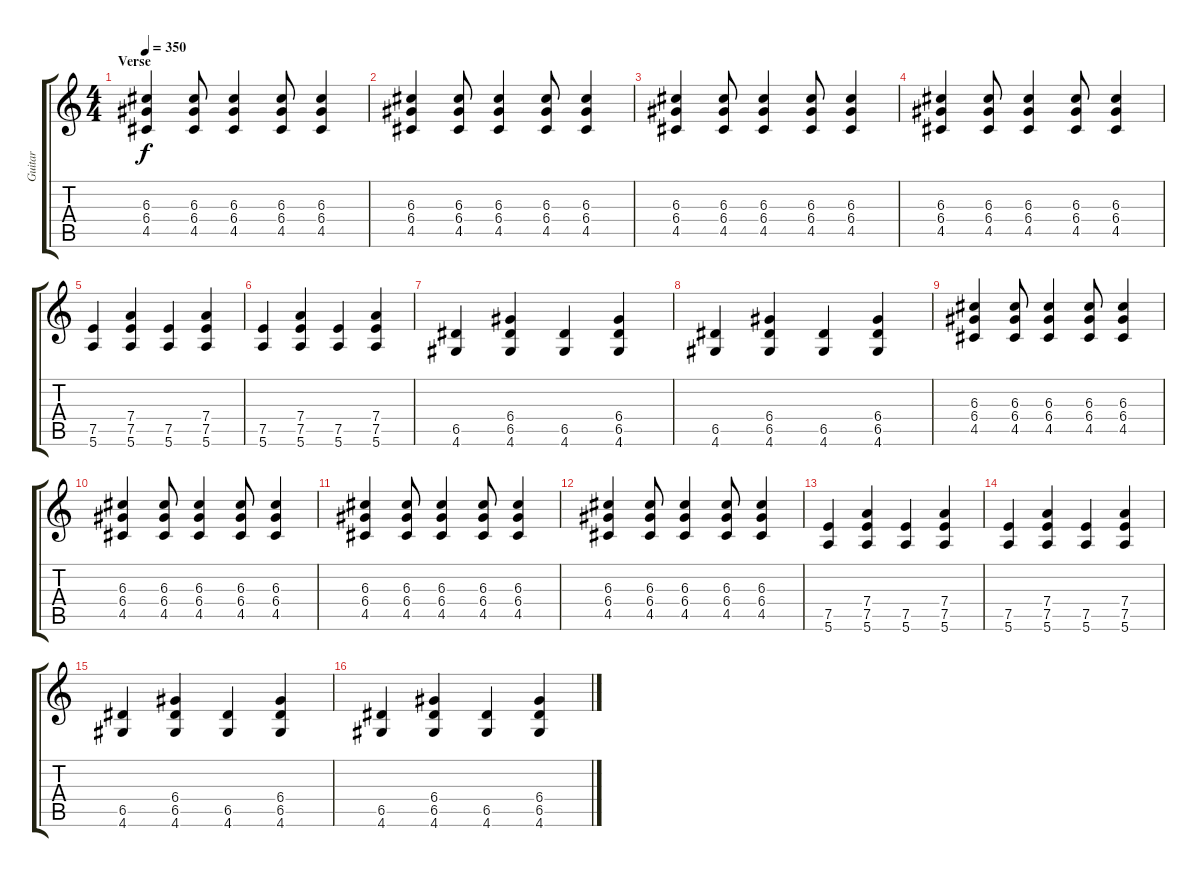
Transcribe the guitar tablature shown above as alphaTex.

\track ("Guitar" "Guitar") {instrument distortionguitar}
\staff {score tabs}
\tuning (E4 B3 G3 D3 A2 E2) {hide}
\ts (4 4)
\section ("" "Verse")
\tempo 350
\clef g2
\ks c
(6.3 6.4 4.5).4{dy f} (6.3 6.4 4.5).8 (6.3 6.4 4.5).4 (6.3 6.4 4.5).8 (6.3 6.4 4.5).4 |
(6.3 6.4 4.5).4 (6.3 6.4 4.5).8 (6.3 6.4 4.5).4 (6.3 6.4 4.5).8 (6.3 6.4 4.5).4 |
(6.3 6.4 4.5).4 (6.3 6.4 4.5).8 (6.3 6.4 4.5).4 (6.3 6.4 4.5).8 (6.3 6.4 4.5).4 |
(6.3 6.4 4.5).4 (6.3 6.4 4.5).8 (6.3 6.4 4.5).4 (6.3 6.4 4.5).8 (6.3 6.4 4.5).4 |
(7.5 5.6).4 (7.4 7.5 5.6).4 (7.5 5.6).4 (7.4 7.5 5.6).4 |
(7.5 5.6).4 (7.4 7.5 5.6).4 (7.5 5.6).4 (7.4 7.5 5.6).4 |
(6.5 4.6).4 (6.4 6.5 4.6).4 (6.5 4.6).4 (6.4 6.5 4.6).4 |
(6.5 4.6).4 (6.4 6.5 4.6).4 (6.5 4.6).4 (6.4 6.5 4.6).4 |
(6.3 6.4 4.5).4 (6.3 6.4 4.5).8 (6.3 6.4 4.5).4 (6.3 6.4 4.5).8 (6.3 6.4 4.5).4 |
(6.3 6.4 4.5).4 (6.3 6.4 4.5).8 (6.3 6.4 4.5).4 (6.3 6.4 4.5).8 (6.3 6.4 4.5).4 |
(6.3 6.4 4.5).4 (6.3 6.4 4.5).8 (6.3 6.4 4.5).4 (6.3 6.4 4.5).8 (6.3 6.4 4.5).4 |
(6.3 6.4 4.5).4 (6.3 6.4 4.5).8 (6.3 6.4 4.5).4 (6.3 6.4 4.5).8 (6.3 6.4 4.5).4 |
(7.5 5.6).4 (7.4 7.5 5.6).4 (7.5 5.6).4 (7.4 7.5 5.6).4 |
(7.5 5.6).4 (7.4 7.5 5.6).4 (7.5 5.6).4 (7.4 7.5 5.6).4 |
(6.5 4.6).4 (6.4 6.5 4.6).4 (6.5 4.6).4 (6.4 6.5 4.6).4 |
(6.5 4.6).4 (6.4 6.5 4.6).4 (6.5 4.6).4 (6.4 6.5 4.6).4
